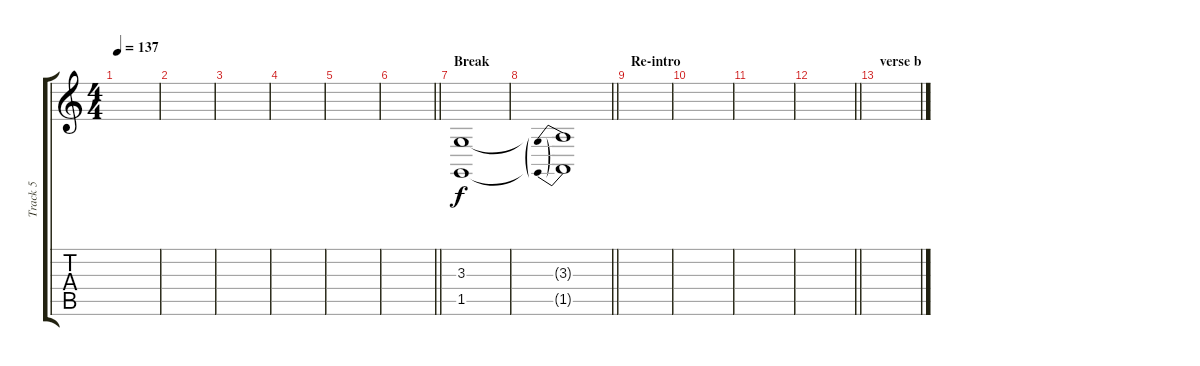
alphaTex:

\track ("Track 5" "Track 5") {instrument choiraahs}
\staff {score tabs}
\tuning (Db4 Ab3 E3 B2 Gb2 B1) {hide}
\ts (4 4)
\tempo 137
\clef g2
\ks c
|
|
|
|
|
\barLineRight lightlight
|
\section ("" "Break")
(3.3 1.5).1 |
\barLineRight lightlight
(3.3{be (prebend 0 4 60 4) t} 1.5{be (prebend 0 4 60 4) t}).1 |
\section ("" "Re-intro")
|
|
|
\barLineRight lightlight
|
\section ("" "verse b")
